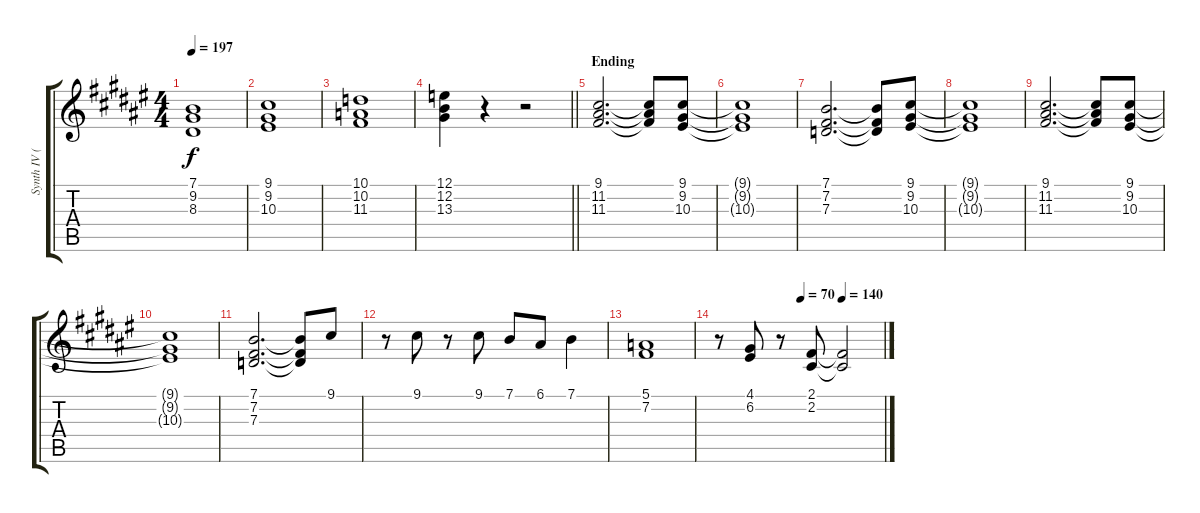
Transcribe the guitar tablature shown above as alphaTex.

\track ("Synth IV (Kotobuki Tsumugi)" "Synth IV (") {instrument pad1newage}
\staff {score tabs}
\tuning (E4 B3 G3 D3 A2 E2) {hide}
\ts (4 4)
\tempo 197
\clef g2
\ks f#
(7.1 9.2 8.3).1{dy f} |
(9.1 9.2 10.3).1 |
(10.1 10.2 11.3).1 |
\barLineRight lightlight
(12.1 12.2 13.3).4 r.4 r.2 |
\section ("" "Ending")
(9.1 11.2 11.3).2{d} (9.1{t} 11.2{t} 11.3{t}).8 (9.1 9.2 10.3).8 |
(9.1{t} 9.2{t} 10.3{t}).1 |
(7.1 7.2 7.3).2{d} (7.1{t} 7.2{t} 7.3{t}).8 (9.1 9.2 10.3).8 |
(9.1{t} 9.2{t} 10.3{t}).1 |
(9.1 11.2 11.3).2{d} (9.1{t} 11.2{t} 11.3{t}).8 (9.1 9.2 10.3).8 |
(9.1{t} 9.2{t} 10.3{t}).1 |
(7.1 7.2 7.3).2{d} (7.1{t} 7.2{t} 7.3{t}).8 9.1.8 |
r.8 9.1.8 r.8 9.1.8 7.1.8 6.1.8 7.1.4 |
(5.1 7.2).1 |
\tempo (70 0.5)
\tempo (140 0.75)
r.8 (4.1 6.2).8 r.8 (2.1 2.2).8 (2.1{t} 2.2{t}).2
